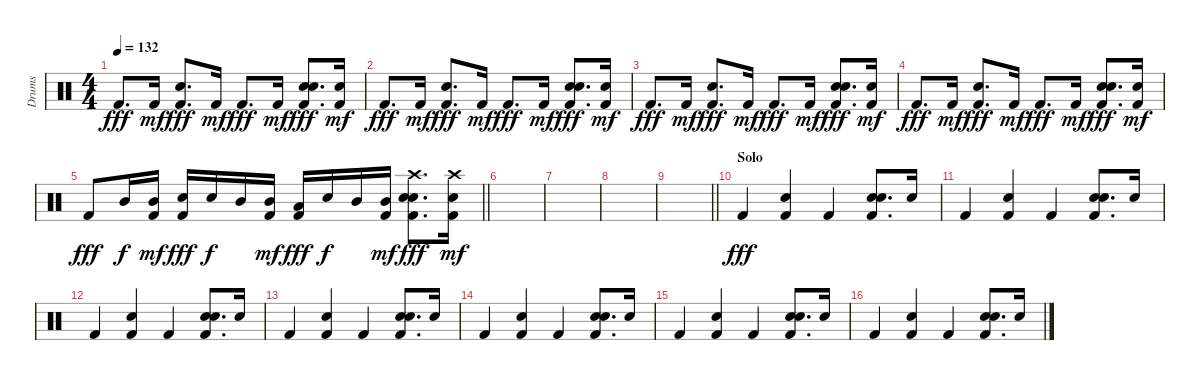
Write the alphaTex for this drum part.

\track ("Drums" "Drums") {instrument percussion}
\staff {score}
\articulation defaults
\ts (4 4)
\tempo 132
\clef neutral
\ks c "Kick (hit) 2".8{d dy fff} "Kick (hit) 2".16{dy mf}
("Snare (hit) 2" "Kick (hit) 2").8{d dy fff} "Kick (hit) 2".16{dy mf} "Kick (hit) 2".8{d dy fff} "Kick (hit) 2".16{dy mf} ("Hand Clap (hit)" "Snare (hit) 2" "Kick (hit) 2").8{d dy fff} ("Hand Clap (hit)" "Kick (hit) 2").16{dy mf} |
"Kick (hit) 2".8{d dy fff} "Kick (hit) 2".16{dy mf} ("Snare (hit) 2" "Kick (hit) 2").8{d dy fff} "Kick (hit) 2".16{dy mf} "Kick (hit) 2".8{d dy fff} "Kick (hit) 2".16{dy mf} ("Hand Clap (hit)" "Snare (hit) 2" "Kick (hit) 2").8{d dy fff} ("Hand Clap (hit)" "Kick (hit) 2").16{dy mf} |
"Kick (hit) 2".8{d dy fff} "Kick (hit) 2".16{dy mf} ("Snare (hit) 2" "Kick (hit) 2").8{d dy fff} "Kick (hit) 2".16{dy mf} "Kick (hit) 2".8{d dy fff} "Kick (hit) 2".16{dy mf} ("Hand Clap (hit)" "Snare (hit) 2" "Kick (hit) 2").8{d dy fff} ("Hand Clap (hit)" "Kick (hit) 2").16{dy mf} |
"Kick (hit) 2".8{d dy fff} "Kick (hit) 2".16{dy mf} ("Snare (hit) 2" "Kick (hit) 2").8{d dy fff} "Kick (hit) 2".16{dy mf} "Kick (hit) 2".8{d dy fff} "Kick (hit) 2".16{dy mf} ("Hand Clap (hit)" "Snare (hit) 2" "Kick (hit) 2").8{d dy fff} ("Hand Clap (hit)" "Kick (hit) 2").16{dy mf} |
\barLineRight lightlight "Kick (hit) 2".8{dy fff} "Mid Tom (hit)".16{dy f}
("Mid Tom (hit)" "Kick (hit) 2").16{dy mf} ("Snare (hit) 2" "Kick (hit) 2").16{dy fff} "Electric Snare (hit)".16{dy f} "Mid Tom (hit)".16 ("Mid Tom (hit)" "Kick (hit) 2").16{dy mf} ("Low Tom (hit)" "Kick (hit) 2").16{dy fff} "Electric Snare (hit)".16{dy f} "Mid Tom (hit)".16 ("Mid Tom (hit)" "Kick (hit) 2").16{dy mf} ("Crash high (hit)" "Hand Clap (hit)" "Snare (hit) 2" "Kick (hit) 2").8{d dy fff} ("Crash high (hit)" "Hand Clap (hit)" "Kick (hit) 2").16{dy mf} |
|
|
|
\barLineRight lightlight
|
\section ("" "Solo")
"Kick (hit) 2".4{dy fff} ("Snare (hit) 2" "Kick (hit) 2").4 "Kick (hit) 2".4 ("Hand Clap (hit)" "Snare (hit) 2" "Kick (hit) 2").8{d} "Hand Clap (hit)".16 |
"Kick (hit) 2".4 ("Snare (hit) 2" "Kick (hit) 2").4 "Kick (hit) 2".4 ("Hand Clap (hit)" "Snare (hit) 2" "Kick (hit) 2").8{d} "Hand Clap (hit)".16 |
"Kick (hit) 2".4 ("Snare (hit) 2" "Kick (hit) 2").4 "Kick (hit) 2".4 ("Hand Clap (hit)" "Snare (hit) 2" "Kick (hit) 2").8{d} "Hand Clap (hit)".16 |
"Kick (hit) 2".4 ("Snare (hit) 2" "Kick (hit) 2").4 "Kick (hit) 2".4 ("Hand Clap (hit)" "Snare (hit) 2" "Kick (hit) 2").8{d} "Hand Clap (hit)".16 |
"Kick (hit) 2".4 ("Snare (hit) 2" "Kick (hit) 2").4 "Kick (hit) 2".4 ("Hand Clap (hit)" "Snare (hit) 2" "Kick (hit) 2").8{d} "Hand Clap (hit)".16 |
"Kick (hit) 2".4 ("Snare (hit) 2" "Kick (hit) 2").4 "Kick (hit) 2".4 ("Hand Clap (hit)" "Snare (hit) 2" "Kick (hit) 2").8{d} "Hand Clap (hit)".16 |
"Kick (hit) 2".4 ("Snare (hit) 2" "Kick (hit) 2").4 "Kick (hit) 2".4 ("Hand Clap (hit)" "Snare (hit) 2" "Kick (hit) 2").8{d} "Hand Clap (hit)".16
